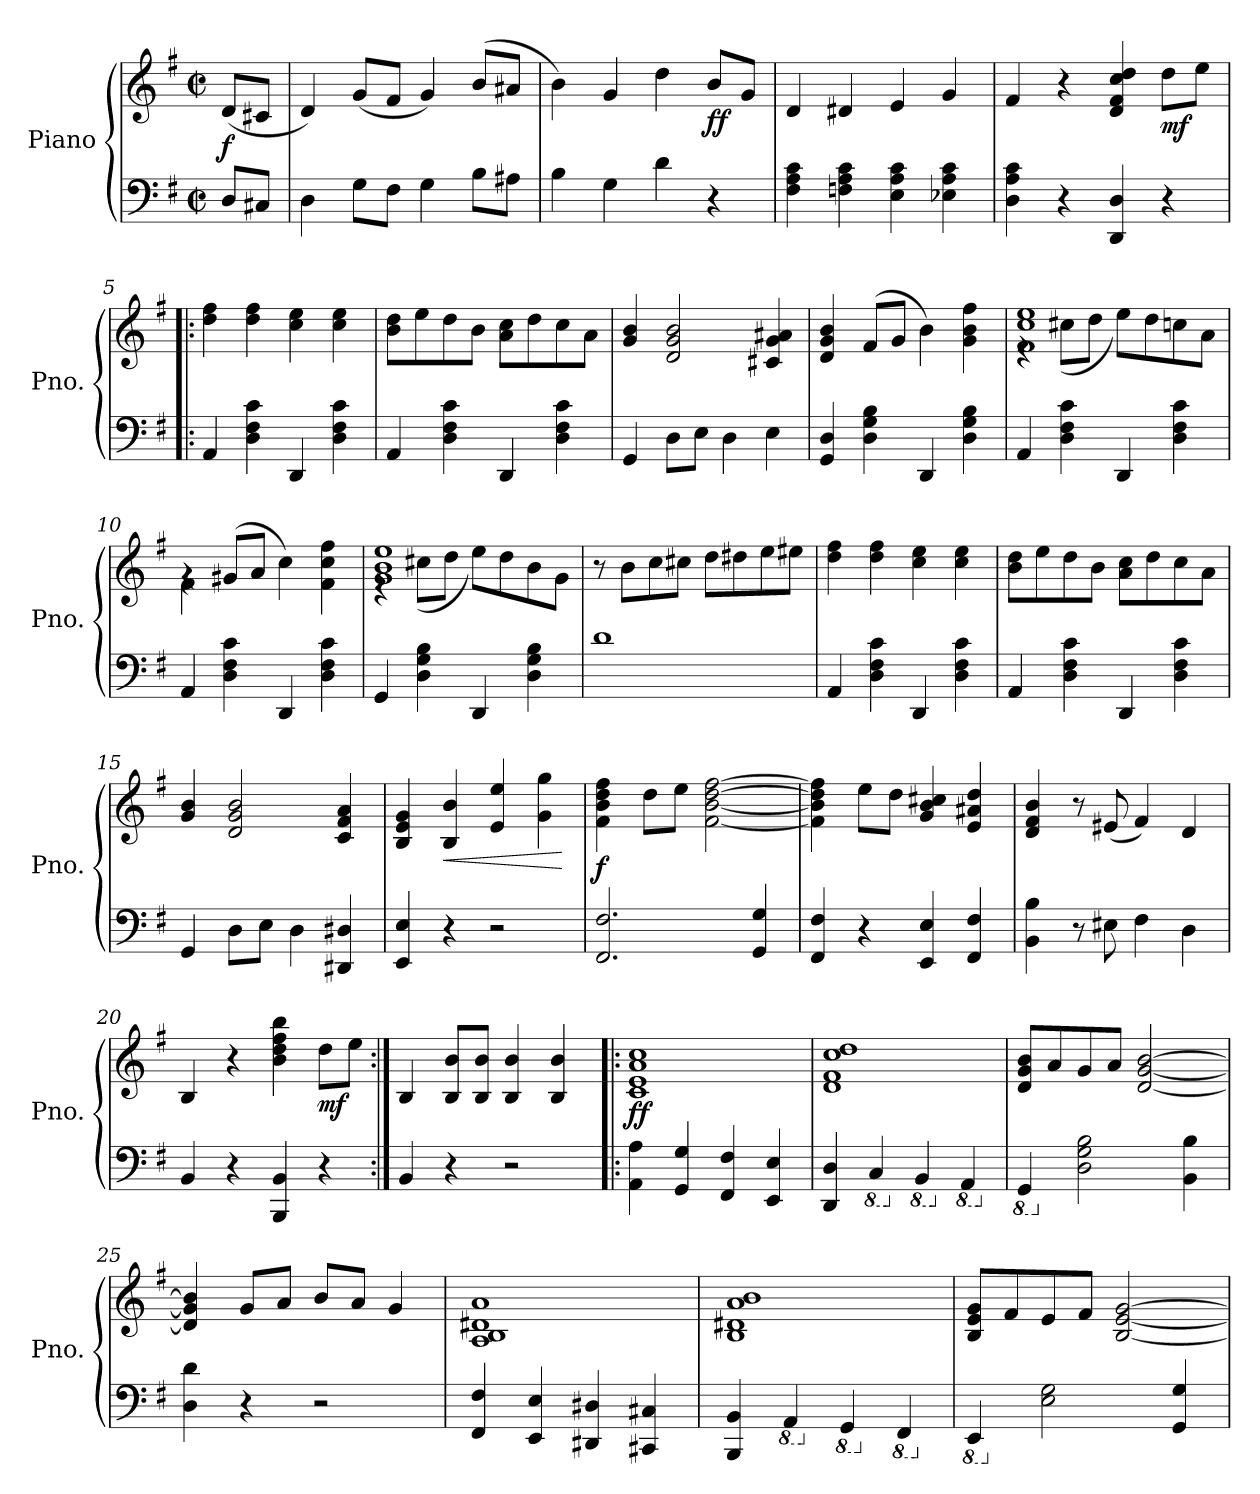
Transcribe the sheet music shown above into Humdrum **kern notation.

**kern	**kern	**dynam
*part1	*part1	*part1
*staff2	*staff1	*staff1/2
*I"Piano	*	*
*I'Pno.	*	*
*clefF4	*clefG2	*
*k[f#]	*k[f#]	*
*M2/2	*M2/2	*
*met(c|)	*met(c|)	*
=	=	=
!	!	!LO:DY:b
8D/L	(<8d/L	f
8C#X/J	8c#X/J	.
=1	=1	=1
4D\	4d/)	.
8G\L	(<8g/L	.
8F#\J	8f#/J	.
4G\	4g/)	.
8B\L	(>8b/L	.
8A#X\J	8a#X/J	.
=2	=2	=2
4B\	4b\)	.
4G\	4g/	.
4d\	4dd\	.
!	!	!LO:DY:b
4r	8b/L	ff
.	8g/J	.
=3	=3	=3
4F#\ 4A\ 4c\	4d/	.
4Fn\ 4A\ 4c\	4d#X/	.
4E\ 4A\ 4c\	4e/	.
4E-X\ 4A\ 4c\	4g/	.
=4	=4	=4
4D\ 4A\ 4c\	4f#/	.
4r	4r	.
!	!	!LO:DY:b
4DD/ 4D/	4d/ 4f#/ 4cc/ 4dd/	other-dynamics
!	!	!LO:DY:b
4r	8dd\L	mf
.	8ee\J	.
!!LO:LB:g=z
=5!|:	=5!|:	=5!|:
4AA/	4dd\ 4ff#\	.
4D\ 4F#\ 4c\	4dd\ 4ff#\	.
4DD/	4cc\ 4ee\	.
4D\ 4F#\ 4c\	4cc\ 4ee\	.
=6	=6	=6
4AA/	8b\ 8dd\L	.
.	8ee\	.
4D\ 4F#\ 4c\	8dd\	.
.	8b\J	.
4DD/	8a\ 8cc\L	.
.	8dd\	.
4D\ 4F#\ 4c\	8cc\	.
.	8a\J	.
=7	=7	=7
4GG/	4g/ 4b/	.
8D\L	2d/ 2g/ 2b/	.
8E\J	.	.
4D\	.	.
4E\	4c#X/ 4g/ 4a#X/	.
=8	=8	=8
4GG/ 4D/	4d/ 4g/ 4b/	.
4D\ 4G\ 4B\	(<8f#/L	.
.	8g/J	.
4DD/	4b\)	.
4D\ 4G\ 4B\	4g\ 4b\ 4ff#\	.
!!LO:LB:g=z
=9	=9	=9
*	*^	*
4AA/	1f# 1cc 1ee	4re	.
4D\ 4F#\ 4c\	.	(>8cc#X\L	.
.	.	8dd\J	.
4DD/	.	8ee\L)	.
.	.	8dd\	.
4D\ 4F#\ 4c\	.	8ccn\	.
.	.	8a\J	.
=10	=10	=10	=10
4AA/	4rg	4f#\	.
4D\ 4F#\ 4c\	(<8g#X/L	2.ryy	.
.	8a/J	.	.
4DD/	4cc\)	.	.
4D\ 4F#\ 4c\	4f#\ 4cc\ 4ff#\	.	.
=11	=11	=11	=11
4GG/	1g 1b 1ee	4re	.
4D\ 4G\ 4B\	.	(>8cc#X\L	.
.	.	8dd\J	.
4DD/	.	8ee\L)	.
.	.	8dd\	.
4D\ 4G\ 4B\	.	8b\	.
.	.	8g\J	.
*	*v	*v	*
=12	=12	=12
1d	8r	.
.	8b\L	.
.	8cc\	.
.	8cc#X\J	.
.	8dd\L	.
.	8dd#X\	.
.	8ee\	.
.	8ee#X\J	.
!!LO:LB:g=z
=13	=13	=13
4AA/	4dd\ 4ff#\	.
4D\ 4F#\ 4c\	4dd\ 4ff#\	.
4DD/	4cc\ 4ee\	.
4D\ 4F#\ 4c\	4cc\ 4ee\	.
=14	=14	=14
4AA/	8b\ 8dd\L	.
.	8ee\	.
4D\ 4F#\ 4c\	8dd\	.
.	8b\J	.
4DD/	8a\ 8cc\L	.
.	8dd\	.
4D\ 4F#\ 4c\	8cc\	.
.	8a\J	.
=15	=15	=15
4GG/	4g/ 4b/	.
8D\L	2d/ 2g/ 2b/	.
8E\J	.	.
4D\	.	.
4DD#X/ 4D#X/	4c/ 4f#/ 4a/	.
=16	=16	=16
4EE/ 4E/	4B/ 4e/ 4g/	.
!	!	!LO:HP:b
4r	4B/ 4b/	<
2r	4e/ 4ee/	.
.	4g\ 4gg\	.
.	.	[
=17	=17	=17
!	!	!LO:DY:b
2.FF#/ 2.F#/	4f#\ 4b\ 4dd\ 4ff#\	f
.	8dd\L	.
.	8ee\J	.
.	[2f#\ [2b\ [2dd\ [2ff#\	.
4GG/ 4G/	.	.
!!LO:LB:g=z
=18	=18	=18
4FF#/ 4F#/	4f#\] 4b\] 4dd\] 4ff#\]	.
4r	8ee\L	.
.	8dd\J	.
4EE/ 4E/	4g/ 4b/ 4cc#X/	.
4FF#/ 4F#/	4e/ 4a#X/ 4dd/	.
=19	=19	=19
4BB\ 4B\	4d/ 4f#/ 4b/	.
8r	8r	.
8E#X\	(<8e#X/	.
4F#\	4f#/)	.
4D\	4d/	.
=20	=20	=20
4BB/	4B/	.
4r	4r	.
!	!	!LO:DY:b
4BBB/ 4BB/	4b\ 4dd\ 4ff#\ 4bb\	other-dynamics
!	!	!LO:DY:b
4r	8dd\L	mf
.	8ee\J	.
=21:|!	=21:|!	=21:|!
4BB/	4B/	.
4r	8B/ 8b/L	.
.	8B/ 8b/J	.
2r	4B/ 4b/	.
.	4B/ 4b/	.
!!LO:PB:g=z
=22!|:	=22!|:	=22!|:
!	!	!LO:DY:b
4AA\ 4A\	1c 1e 1a 1cc	ff
4GG/ 4G/	.	.
4FF#/ 4F#/	.	.
4EE/ 4E/	.	.
=23	=23	=23
4DD/ 4D/	1d 1f# 1cc 1dd	.
*8ba	*	*
4CC/	.	.
*X8ba	*	*
*8ba	*	*
4BBB/	.	.
*X8ba	*	*
*8ba	*	*
4AAA/	.	.
=24	=24	=24
*X8ba	*	*
*8ba	*	*
4GGG/	8d/ 8g/ 8b/L	.
.	8a/	.
*X8ba	*	*
2D\ 2G\ 2B\	8g/	.
.	8a/J	.
.	[2d/ [2g/ [2b/	.
4BB\ 4B\	.	.
=25	=25	=25
4D\ 4d\	4d/] 4g/] 4b/]	.
4r	8g/L	.
.	8a/J	.
2r	8b/L	.
.	8a/J	.
.	4g/	.
=26	=26	=26
4FF#/ 4F#/	1A 1B 1d#X 1a	.
4EE/ 4E/	.	.
4DD#X/ 4D#X/	.	.
4CC#X/ 4C#X/	.	.
!!LO:LB:g=z
=27	=27	=27
4BBB/ 4BB/	1B 1d#X 1a 1b	.
*8ba	*	*
4AAA/	.	.
*X8ba	*	*
*8ba	*	*
4GGG/	.	.
*X8ba	*	*
*8ba	*	*
4FFF#/	.	.
=28	=28	=28
*X8ba	*	*
*8ba	*	*
4EEE/	8B/ 8e/ 8g/L	.
.	8f#/	.
*X8ba	*	*
2E\ 2G\	8e/	.
.	8f#/J	.
.	[2B/ [2e/ [2g/	.
4GG/ 4G/	.	.
=	=	=
*-	*-	*-
